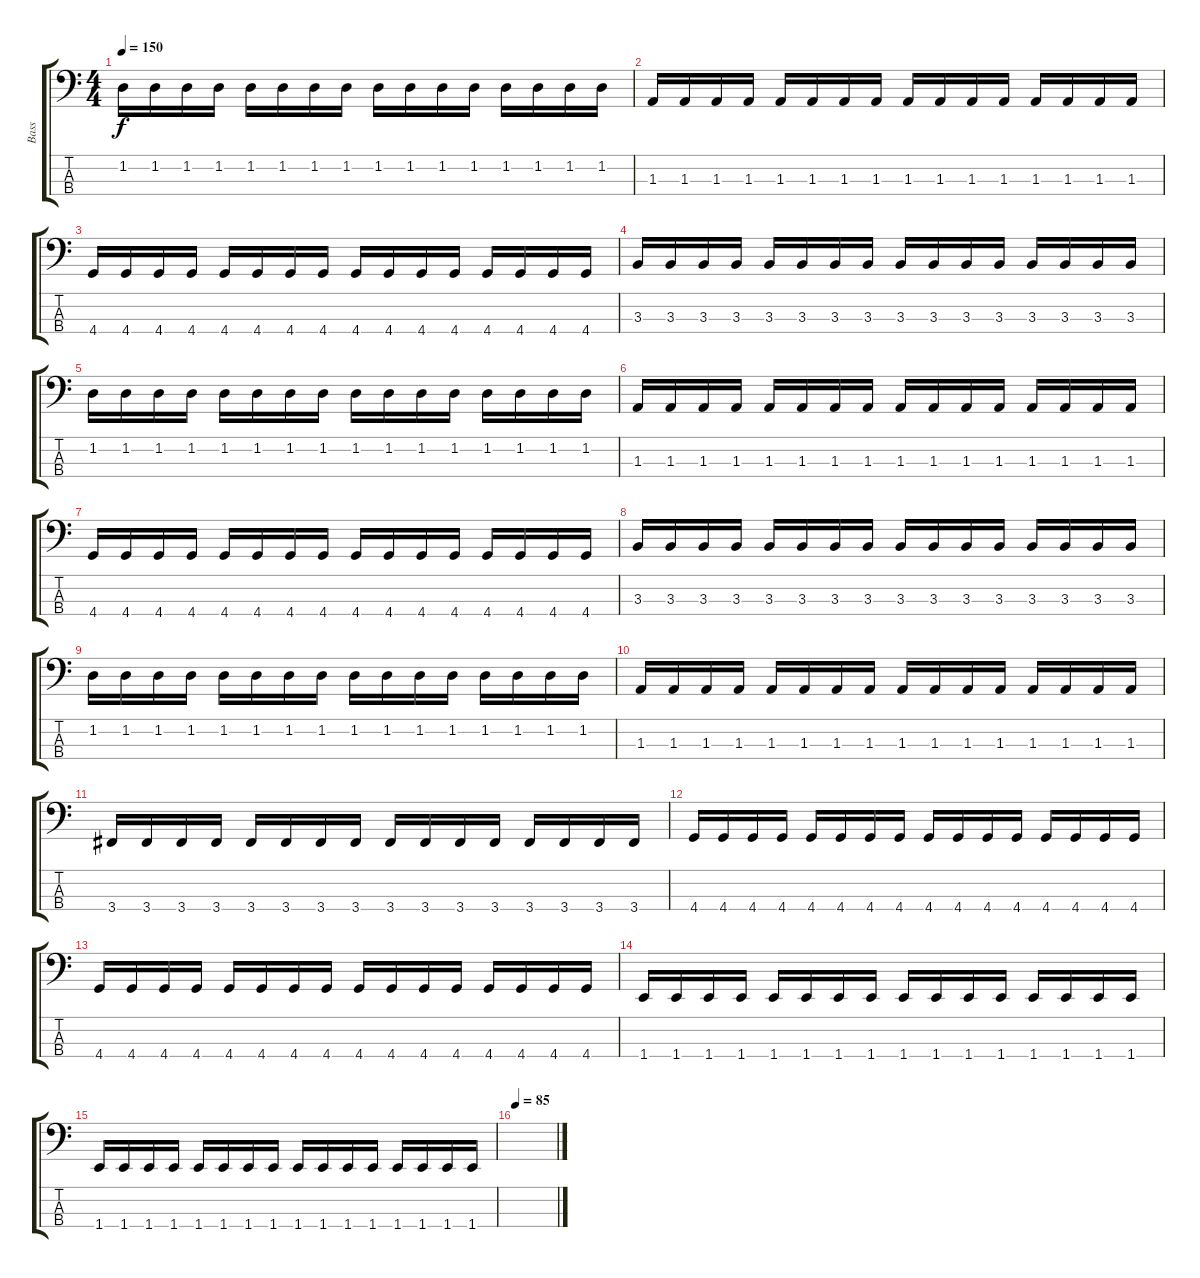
\track ("Bass" "Bass") {instrument electricbassfinger}
\staff {score tabs}
\tuning (Gb2 Db2 Ab1 Eb1) {hide}
\ts (4 4)
\tempo 150
\clef f4
\ks c
1.2.16{dy f} 1.2.16 1.2.16 1.2.16 1.2.16 1.2.16 1.2.16 1.2.16 1.2.16 1.2.16 1.2.16 1.2.16 1.2.16 1.2.16 1.2.16 1.2.16 |
1.3.16 1.3.16 1.3.16 1.3.16 1.3.16 1.3.16 1.3.16 1.3.16 1.3.16 1.3.16 1.3.16 1.3.16 1.3.16 1.3.16 1.3.16 1.3.16 |
4.4.16 4.4.16 4.4.16 4.4.16 4.4.16 4.4.16 4.4.16 4.4.16 4.4.16 4.4.16 4.4.16 4.4.16 4.4.16 4.4.16 4.4.16 4.4.16 |
3.3.16 3.3.16 3.3.16 3.3.16 3.3.16 3.3.16 3.3.16 3.3.16 3.3.16 3.3.16 3.3.16 3.3.16 3.3.16 3.3.16 3.3.16 3.3.16 |
1.2.16 1.2.16 1.2.16 1.2.16 1.2.16 1.2.16 1.2.16 1.2.16 1.2.16 1.2.16 1.2.16 1.2.16 1.2.16 1.2.16 1.2.16 1.2.16 |
1.3.16 1.3.16 1.3.16 1.3.16 1.3.16 1.3.16 1.3.16 1.3.16 1.3.16 1.3.16 1.3.16 1.3.16 1.3.16 1.3.16 1.3.16 1.3.16 |
4.4.16 4.4.16 4.4.16 4.4.16 4.4.16 4.4.16 4.4.16 4.4.16 4.4.16 4.4.16 4.4.16 4.4.16 4.4.16 4.4.16 4.4.16 4.4.16 |
3.3.16 3.3.16 3.3.16 3.3.16 3.3.16 3.3.16 3.3.16 3.3.16 3.3.16 3.3.16 3.3.16 3.3.16 3.3.16 3.3.16 3.3.16 3.3.16 |
1.2.16 1.2.16 1.2.16 1.2.16 1.2.16 1.2.16 1.2.16 1.2.16 1.2.16 1.2.16 1.2.16 1.2.16 1.2.16 1.2.16 1.2.16 1.2.16 |
1.3.16 1.3.16 1.3.16 1.3.16 1.3.16 1.3.16 1.3.16 1.3.16 1.3.16 1.3.16 1.3.16 1.3.16 1.3.16 1.3.16 1.3.16 1.3.16 |
3.4.16 3.4.16 3.4.16 3.4.16 3.4.16 3.4.16 3.4.16 3.4.16 3.4.16 3.4.16 3.4.16 3.4.16 3.4.16 3.4.16 3.4.16 3.4.16 |
4.4.16 4.4.16 4.4.16 4.4.16 4.4.16 4.4.16 4.4.16 4.4.16 4.4.16 4.4.16 4.4.16 4.4.16 4.4.16 4.4.16 4.4.16 4.4.16 |
4.4.16 4.4.16 4.4.16 4.4.16 4.4.16 4.4.16 4.4.16 4.4.16 4.4.16 4.4.16 4.4.16 4.4.16 4.4.16 4.4.16 4.4.16 4.4.16 |
1.4.16 1.4.16 1.4.16 1.4.16 1.4.16 1.4.16 1.4.16 1.4.16 1.4.16 1.4.16 1.4.16 1.4.16 1.4.16 1.4.16 1.4.16 1.4.16 |
1.4.16 1.4.16 1.4.16 1.4.16 1.4.16 1.4.16 1.4.16 1.4.16 1.4.16 1.4.16 1.4.16 1.4.16 1.4.16 1.4.16 1.4.16 1.4.16 |
\tempo 85
